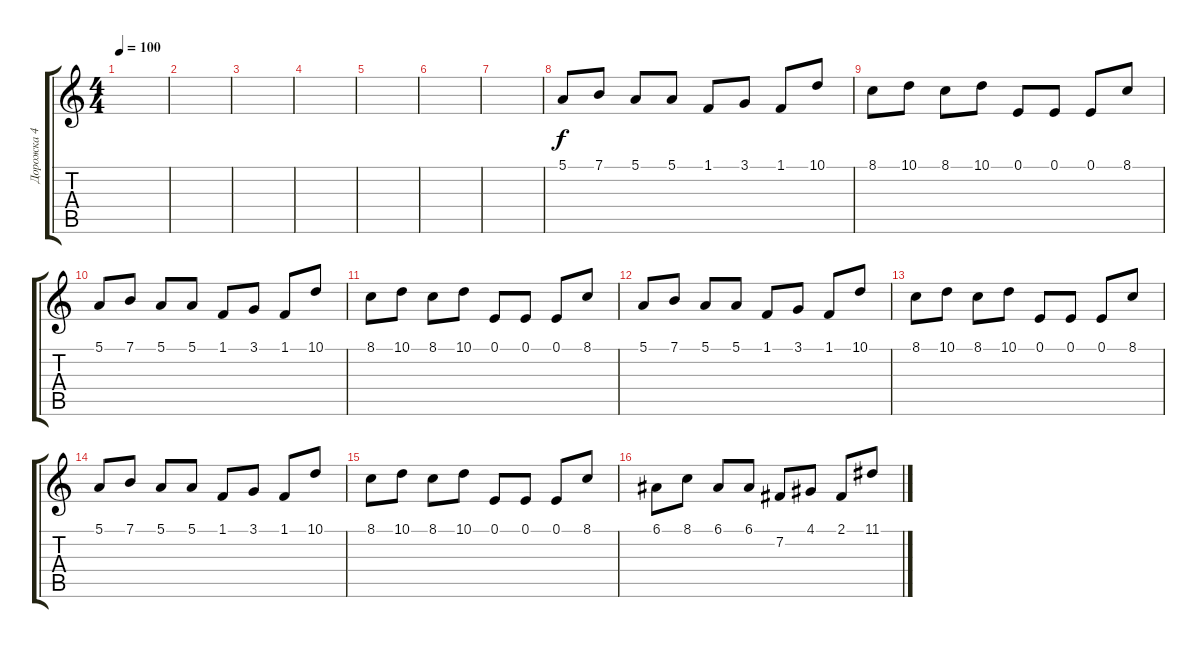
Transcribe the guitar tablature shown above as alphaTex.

\track ("Дорожка 4" "Дорожка 4") {instrument lead1square}
\staff {score tabs}
\tuning (E4 B3 G3 D3 A2 E2) {hide}
\ts (4 4)
\tempo 100
\clef g2
\ks c
|
|
|
|
|
|
|
5.1.8 7.1.8 5.1.8 5.1.8 1.1.8 3.1.8 1.1.8 10.1.8 |
8.1.8 10.1.8 8.1.8 10.1.8 0.1.8 0.1.8 0.1.8 8.1.8 |
5.1.8 7.1.8 5.1.8 5.1.8 1.1.8 3.1.8 1.1.8 10.1.8 |
8.1.8 10.1.8 8.1.8 10.1.8 0.1.8 0.1.8 0.1.8 8.1.8 |
5.1.8 7.1.8 5.1.8 5.1.8 1.1.8 3.1.8 1.1.8 10.1.8 |
8.1.8 10.1.8 8.1.8 10.1.8 0.1.8 0.1.8 0.1.8 8.1.8 |
5.1.8 7.1.8 5.1.8 5.1.8 1.1.8 3.1.8 1.1.8 10.1.8 |
8.1.8 10.1.8 8.1.8 10.1.8 0.1.8 0.1.8 0.1.8 8.1.8 |
6.1.8 8.1.8 6.1.8 6.1.8 7.2.8 4.1.8 2.1.8 11.1.8
